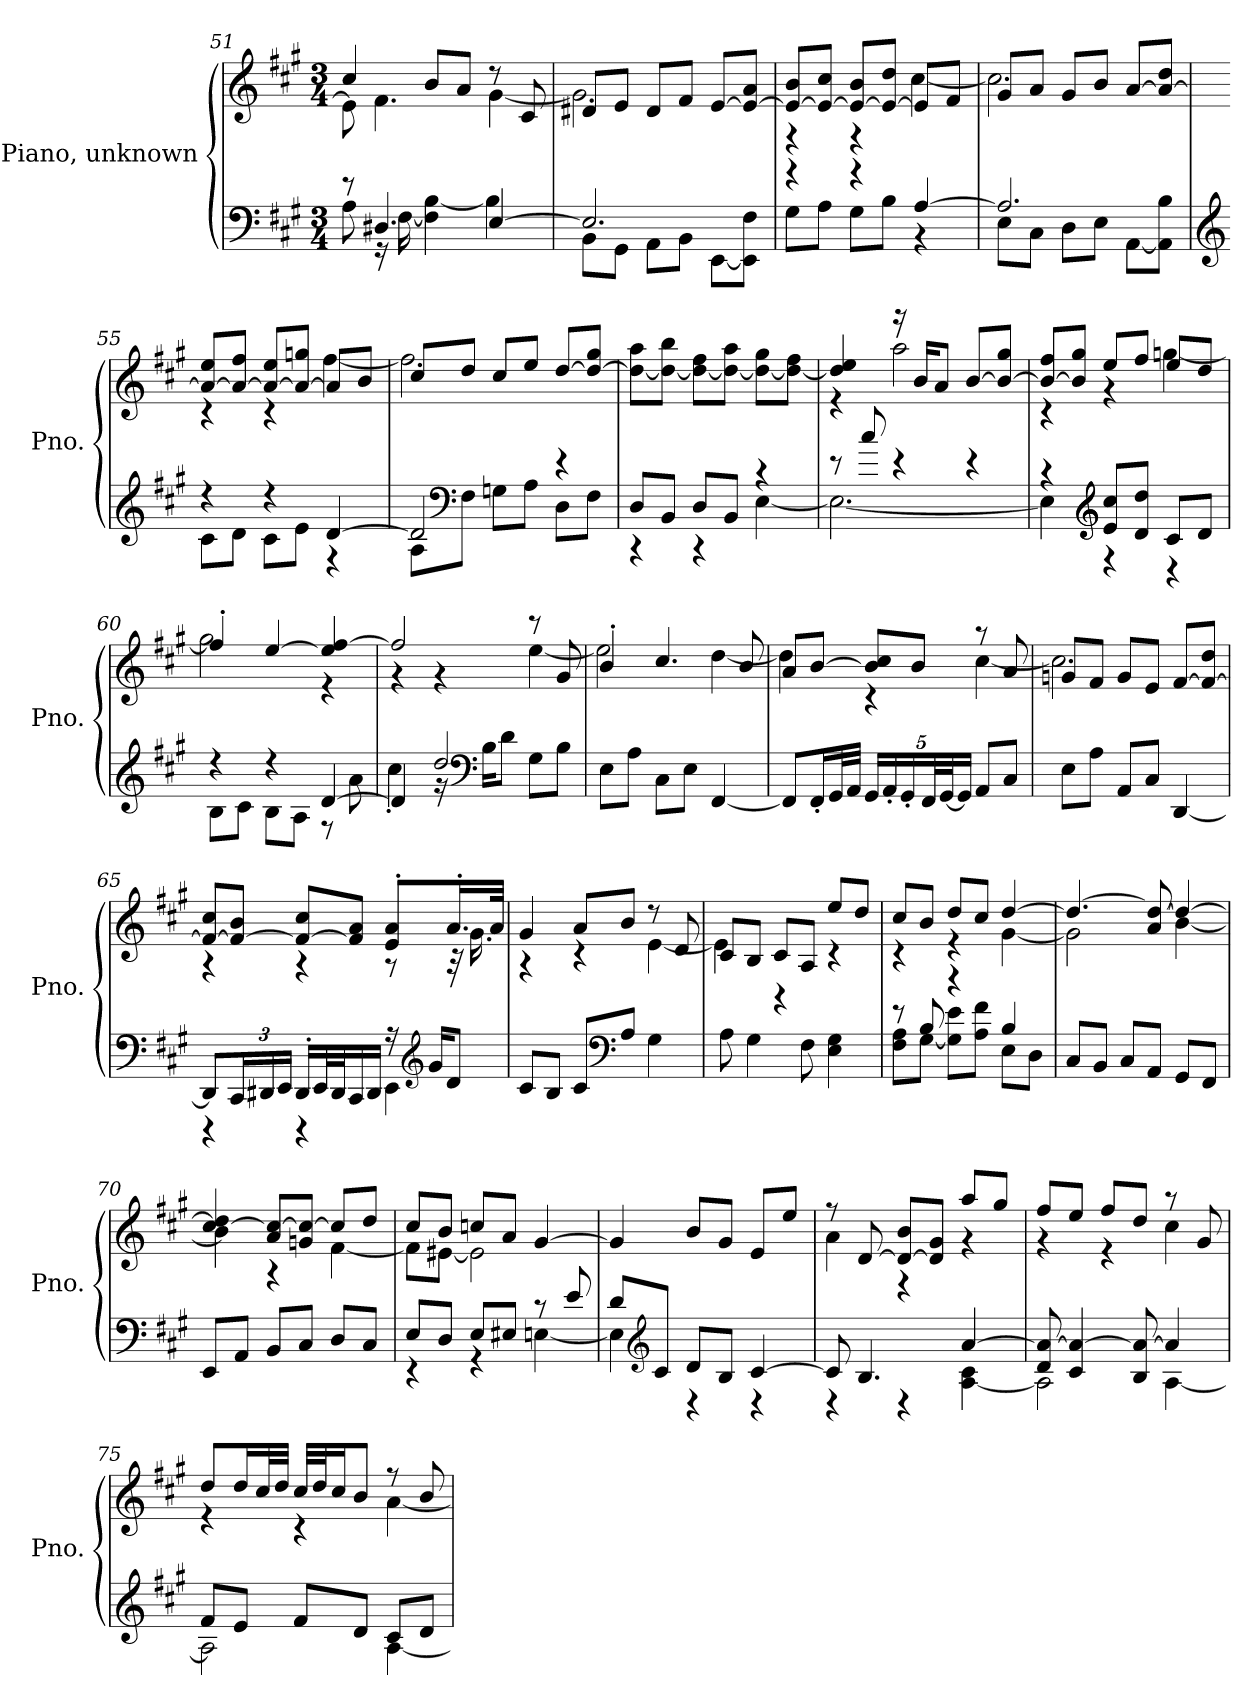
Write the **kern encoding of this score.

**kern	**kern
*part1	*part1
*staff2	*staff1
*I"Piano, unknown	*
*I'Pno.	*
*clefF4	*clefG2
*k[f#c#g#]	*k[f#c#g#]
*M3/4	*M3/4
=51	=51
*^	*^
8r	8A\	4cc#/	8e\]
4.D#X/	16r	.	4.f#\
.	[16F#\	.	.
.	4F#\] [4B\	8b/L	.
.	.	8a/J	.
[4E/	4B\]	8r	[4g#\
.	.	8c#/	.
!!LO:LB:g=z	!!
=52	=52	=52	=52
2.E/]	8BB\L	8d#X/L	2.g#\]
.	8GG#\J	8e/J	.
.	8AA\L	8d#/L	.
.	8BB\J	8f#/J	.
.	[8EE\L	[8e/L	.
.	8EE\] 8F#\J	8e/_ 8a/J	.
=53	=53	=53	=53
4r	8G#\L	8e/_ 8b/L	4r
.	8A\J	8e/_ 8cc#/J	.
4r	8G#\L	8e/_ 8b/L	4r
.	8B\J	8e/_ 8dd/J	.
[4A/	4r	8e/L]	[4cc#\
.	.	8f#/J	.
=54	=54	=54	=54
2.A/]	8E\L	8g#/L	2.cc#\]
.	8C#\J	8a/J	.
.	8D\L	8g#/L	.
.	8E\J	8b/J	.
.	[8AA\L	[8a/L	.
.	8AA\] 8B\J	8a/_ 8dd/J	.
=55	=55	=55	=55
*clefG2	*	*	*
4r	8c#\L	8a/_ 8ee/L	4r
.	8d\J	8a/_ 8ff#/J	.
4r	8c#\L	8a/_ 8ee/L	4r
.	8e\J	8a/_ 8ggn/J	.
[4d/	4r	8a/L]	[4ff#\
.	.	8b/J	.
!!LO:LB:g=z	!!
=56	=56	=56	=56
2d/]	8A\L	8cc#/L	2.ff#\]
*clefF4	*	*	*
.	8F#\J	8dd/J	.
.	8Gn\L	8cc#/L	.
.	8A\J	8ee/J	.
4r	8D\L	[8dd/L	.
.	8F#\J	8dd/_ 8gg#/J	.
*	*	*v	*v
=57	=57	=57
8D/L	4r	8dd\_ 8aa\L
8BB/J	.	8dd\_ 8bb\J
8D/L	4r	8dd\_ 8ff#\L
8BB/J	.	8dd\_ 8aa\J
4r	[4E\	8dd\_ 8gg#\L
.	.	8dd\_ 8ff#\J
=58	=58	=58
*	*	*^
8r	2.E\_	4dd/] 4ee/	4r
8cc#/	.	.	.
4r	.	16r	2aa\
.	.	16b/KL	.
.	.	8a/J	.
4r	.	[8b/L	.
.	.	8b/_ 8gg#/J	.
=59	=59	=59	=59
4r	4E\]	8b/_ 8ff#/L	4r
.	.	8b/] 8gg#/J	.
*clefG2	*	*	*
8e/ 8cc#/L	4r	8ee/L	4r
8d/ 8dd/J	.	8ff#/J	.
8c#/L	4r	8ee/L	[4ggn\
8d/J	.	8dd/J	.
!!LO:LB:g=z	!!
=60	=60	=60	=60
4r	8B\L	4ff#'/	2gg\]
.	8c#\J	.	.
4r	8B\L	[4ee/	.
.	8A\J	.	.
[4d/	8r	4ee/] [4ff#/	4r
.	8a\	.	.
=61	=61	=61	=61
4d/]	4cc#'\	2ff#/]	4r
2dd/	16r	.	4r
*clefF4	*	*	*
.	16B\KL	.	.
.	8d\J	.	.
.	8G#\L	8r	[4ee\
.	8B\J	8g#/	.
*v	*v	*	*
=62	=62	=62
8E\L	4b'/	2ee\]
8A\J	.	.
8C#\L	4.cc#/	.
8E\J	.	.
[4FF#/	.	[4dd\
.	8b/	.
=63	=63	=63
8FF#/L]	8a/L	4dd\]
16FF#'/L	[8b/J	.
32GG#/L	.	.
32AA/JJJ	.	.
*Xbrackettup	*	*
20GG#/LL	8b/] 8cc#/L	4r
20AA'/	.	.
20GG#'/	.	.
.	8b/J	.
40FF#/L	.	.
[40GG#/J	.	.
20GG#/JJ]	.	.
8AA/L	8r	[4cc#\
8C#/J	8a/	.
!!LO:LB:g=z	!!
=64	=64	=64
8E\L	8gn/L	2.cc#\]
8A\J	8f#/J	.
8AA/L	8g/L	.
8C#/J	8e/J	.
[4DD/	[8f#/L	.
.	8f#/_ 8dd/J	.
=65	=65	=65
*^	*	*
8DD/L]	4r	8f#/_ 8cc#/L	4r
24CC#/L	.	8f#/_ 8b/J	.
24DD#X/	.	.	.
24EE/JJ	.	.	.
16DD#'/LL	4r	8f#/_ 8cc#/L	4r
32EE/L	.	.	.
32DD#/J	.	.	.
16CC#/	.	8f#/] 8a/J	.
16DD#/JJ	.	.	.
16r	4EE\	8e/' 8a/'L	8r
*clefG2	*	*	*
16g#/KL	.	.	.
8d/J	.	16.a'/L	32r
.	.	.	16.g#\
.	.	32a/JJk	.
*v	*v	*	*
=66	=66	=66
8c#/L	4g#/	4r
8B/J	.	.
8c#/L	8a/L	4r
*clefF4	*	*
8A/J	8b/J	.
4G#\	8r	[4e\
.	8d/	.
!!LO:LB:g=z	!!
=67	=67	=67
8A\	8c#/L	4e\]
4G#\	8B/J	.
.	8c#/L	4r
8F#\	8A/J	.
4E\ 4G#\	8ee/L	4r
.	8dd/J	.
=68	=68	=68
*^	*	*
8r	8F#\ 8A\L	8cc#/L	4r
8B/	[8G#\J	8b/J	.
4r	8G#\] 8e\L	8dd/L	4r
.	8A\ 8f#\J	8cc#/J	.
4B/	8E\L	[4dd/	[4g#\
.	8D\J	.	.
*v	*v	*	*
=69	=69	=69
8C#/L	4.dd/_	2g#\]
8BB/J	.	.
8C#/L	.	.
8AA/J	8a/ 8dd/_	.
8GG#/L	4dd/_	[4b\
8FF#/J	.	.
=70	=70	=70
8EE/L	[4cc#/ 4dd/]	4b\]
8AA/J	.	.
8BB/L	8a/ 8cc#/_L	4r
8C#/J	8gn/ 8cc#/_J	.
8D/L	8cc#/L]	[4f#\
8C#/J	8dd/J	.
=71	=71	=71
*^	*	*
8E/L	4r	8cc#/L	8f#\L]
8D/J	.	8b/J	[8e#X\J
8E/L	4r	8ccn/L	2e#\]
8E#X/J	.	8a/J	.
8r	[4En\	[4g#/	.
8e/	.	.	.
*	*	*v	*v
!!LO:PB:g=z
=72	=72	=72
8d/L	4E\]	4g#/]
*clefG2	*	*
8c#/J	.	.
8d/L	4r	8b/L
8B/J	.	8g#/J
[4c#/	4r	8e/L
.	.	8ee/J
=73	=73	=73
*	*	*^
8c#/]	4r	8r	4a\
4.B/	.	[8d/	.
.	4r	8d/_ 8b/L	4r
.	.	8d/] 8g#/J	.
[4a/	[4A\ 4c#\	8aa/L	4r
.	.	8gg#/J	.
=74	=74	=74	=74
8d/ 8a/_	2A\]	8ff#/L	4r
4c#/ 4a/_	.	8ee/J	.
.	.	8ff#/L	4r
8B/ 8a/_	.	8dd/J	.
4a/]	[4A\	8r	4cc#\
.	.	8g#/	.
=75	=75	=75	=75
8f#/L	2A\]	8dd/L	4r
8e/J	.	16dd/L	.
.	.	32cc#/L	.
.	.	32dd/JJJ	.
8f#/L	.	32cc#/LLL	4r
.	.	32dd/J	.
.	.	16cc#/J	.
8d/J	.	8b/J	.
8c#/L	[4A\	8r	[4a\
8d/J	.	8b/	.
*v	*v	*	*
*	*v	*v
=	=
*-	*-
